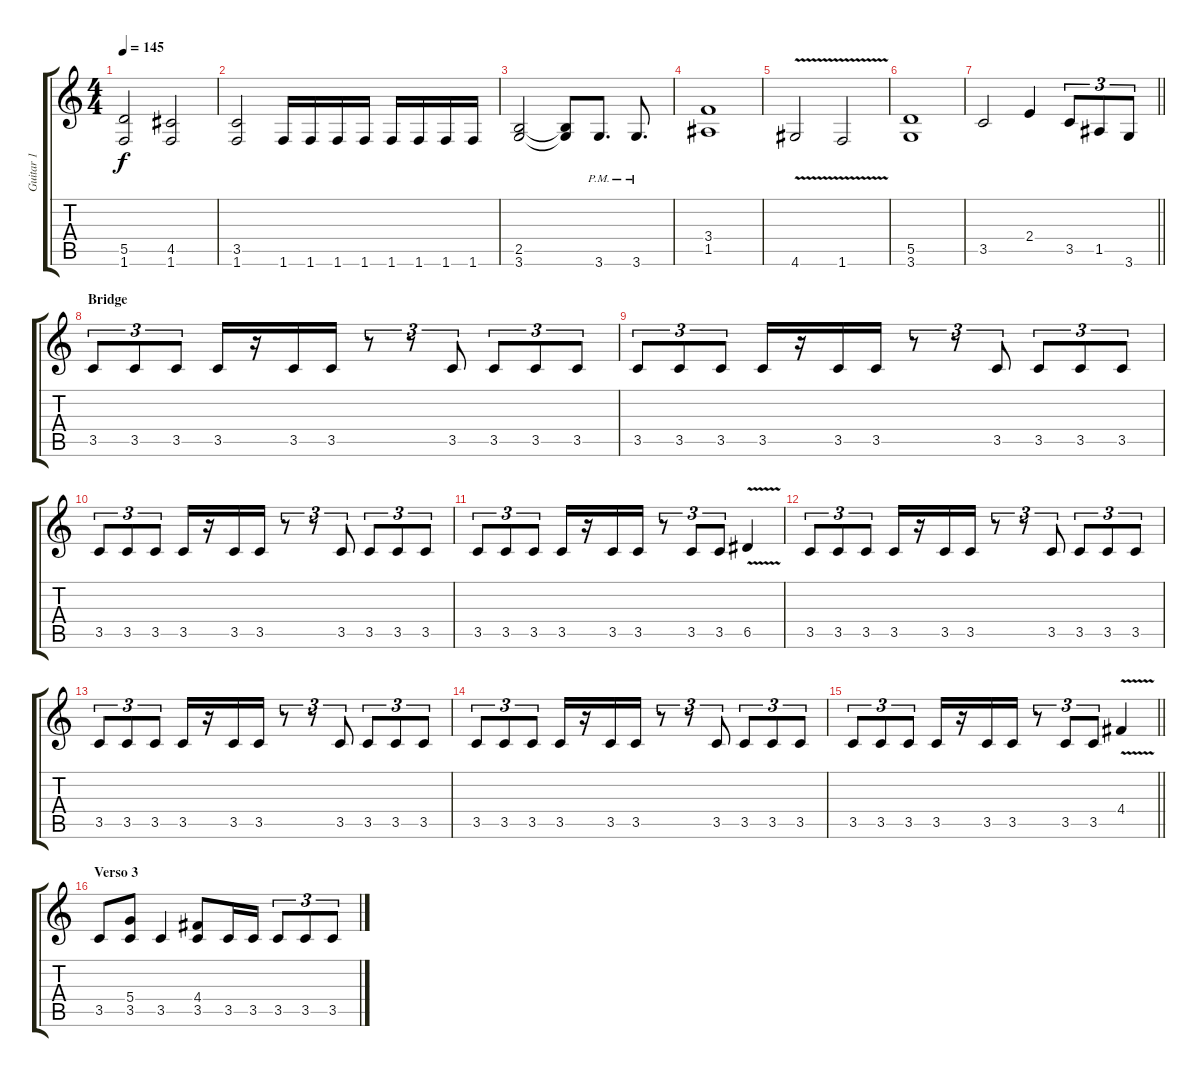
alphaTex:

\track ("Guitar 1" "Guitar 1") {instrument distortionguitar}
\staff {score tabs}
\tuning (E4 B3 G3 D3 A2 E2) {hide}
\ts (4 4)
\tempo 145
\clef g2
\ks c
(5.5 1.6).2{dy f} (4.5 1.6).2 |
(3.5 1.6).2 1.6.16 1.6.16 1.6.16 1.6.16 1.6.16 1.6.16 1.6.16 1.6.16 |
(2.5 3.6).2 (2.5{t} 3.6{t}).8 3.6{pm}.8{d} 3.6{pm}.8{d} |
(3.4 1.5).1 |
4.6{v}.2 1.6{v}.2 |
(5.5 3.6).1 |
\barLineRight lightlight
3.5.2 2.4.4 3.5.8{tu (3 2)} 1.5.8{tu (3 2)} 3.6.8{tu (3 2)} |
\section ("" "Bridge")
3.5.8{tu (3 2)} 3.5.8{tu (3 2)} 3.5.8{tu (3 2)} 3.5.16 r.16 3.5.16 3.5.16 r.8{tu (3 2)} r.8{tu (3 2)} 3.5.8{tu (3 2)} 3.5.8{tu (3 2)} 3.5.8{tu (3 2)} 3.5.8{tu (3 2)} |
3.5.8{tu (3 2)} 3.5.8{tu (3 2)} 3.5.8{tu (3 2)} 3.5.16 r.16 3.5.16 3.5.16 r.8{tu (3 2)} r.8{tu (3 2)} 3.5.8{tu (3 2)} 3.5.8{tu (3 2)} 3.5.8{tu (3 2)} 3.5.8{tu (3 2)} |
3.5.8{tu (3 2)} 3.5.8{tu (3 2)} 3.5.8{tu (3 2)} 3.5.16 r.16 3.5.16 3.5.16 r.8{tu (3 2)} r.8{tu (3 2)} 3.5.8{tu (3 2)} 3.5.8{tu (3 2)} 3.5.8{tu (3 2)} 3.5.8{tu (3 2)} |
3.5.8{tu (3 2)} 3.5.8{tu (3 2)} 3.5.8{tu (3 2)} 3.5.16 r.16 3.5.16 3.5.16 r.8{tu (3 2)} 3.5.8{tu (3 2)} 3.5.8{tu (3 2)} 6.5{v}.4 |
3.5.8{tu (3 2)} 3.5.8{tu (3 2)} 3.5.8{tu (3 2)} 3.5.16 r.16 3.5.16 3.5.16 r.8{tu (3 2)} r.8{tu (3 2)} 3.5.8{tu (3 2)} 3.5.8{tu (3 2)} 3.5.8{tu (3 2)} 3.5.8{tu (3 2)} |
3.5.8{tu (3 2)} 3.5.8{tu (3 2)} 3.5.8{tu (3 2)} 3.5.16 r.16 3.5.16 3.5.16 r.8{tu (3 2)} r.8{tu (3 2)} 3.5.8{tu (3 2)} 3.5.8{tu (3 2)} 3.5.8{tu (3 2)} 3.5.8{tu (3 2)} |
3.5.8{tu (3 2)} 3.5.8{tu (3 2)} 3.5.8{tu (3 2)} 3.5.16 r.16 3.5.16 3.5.16 r.8{tu (3 2)} r.8{tu (3 2)} 3.5.8{tu (3 2)} 3.5.8{tu (3 2)} 3.5.8{tu (3 2)} 3.5.8{tu (3 2)} |
\barLineRight lightlight
3.5.8{tu (3 2)} 3.5.8{tu (3 2)} 3.5.8{tu (3 2)} 3.5.16 r.16 3.5.16 3.5.16 r.8{tu (3 2)} 3.5.8{tu (3 2)} 3.5.8{tu (3 2)} 4.4{v}.4 |
\section ("" "Verso 3")
3.5.8 (5.4 3.5).8 3.5.4 (4.4 3.5).8 3.5.16 3.5.16 3.5.8{tu (3 2)} 3.5.8{tu (3 2)} 3.5.8{tu (3 2)}
